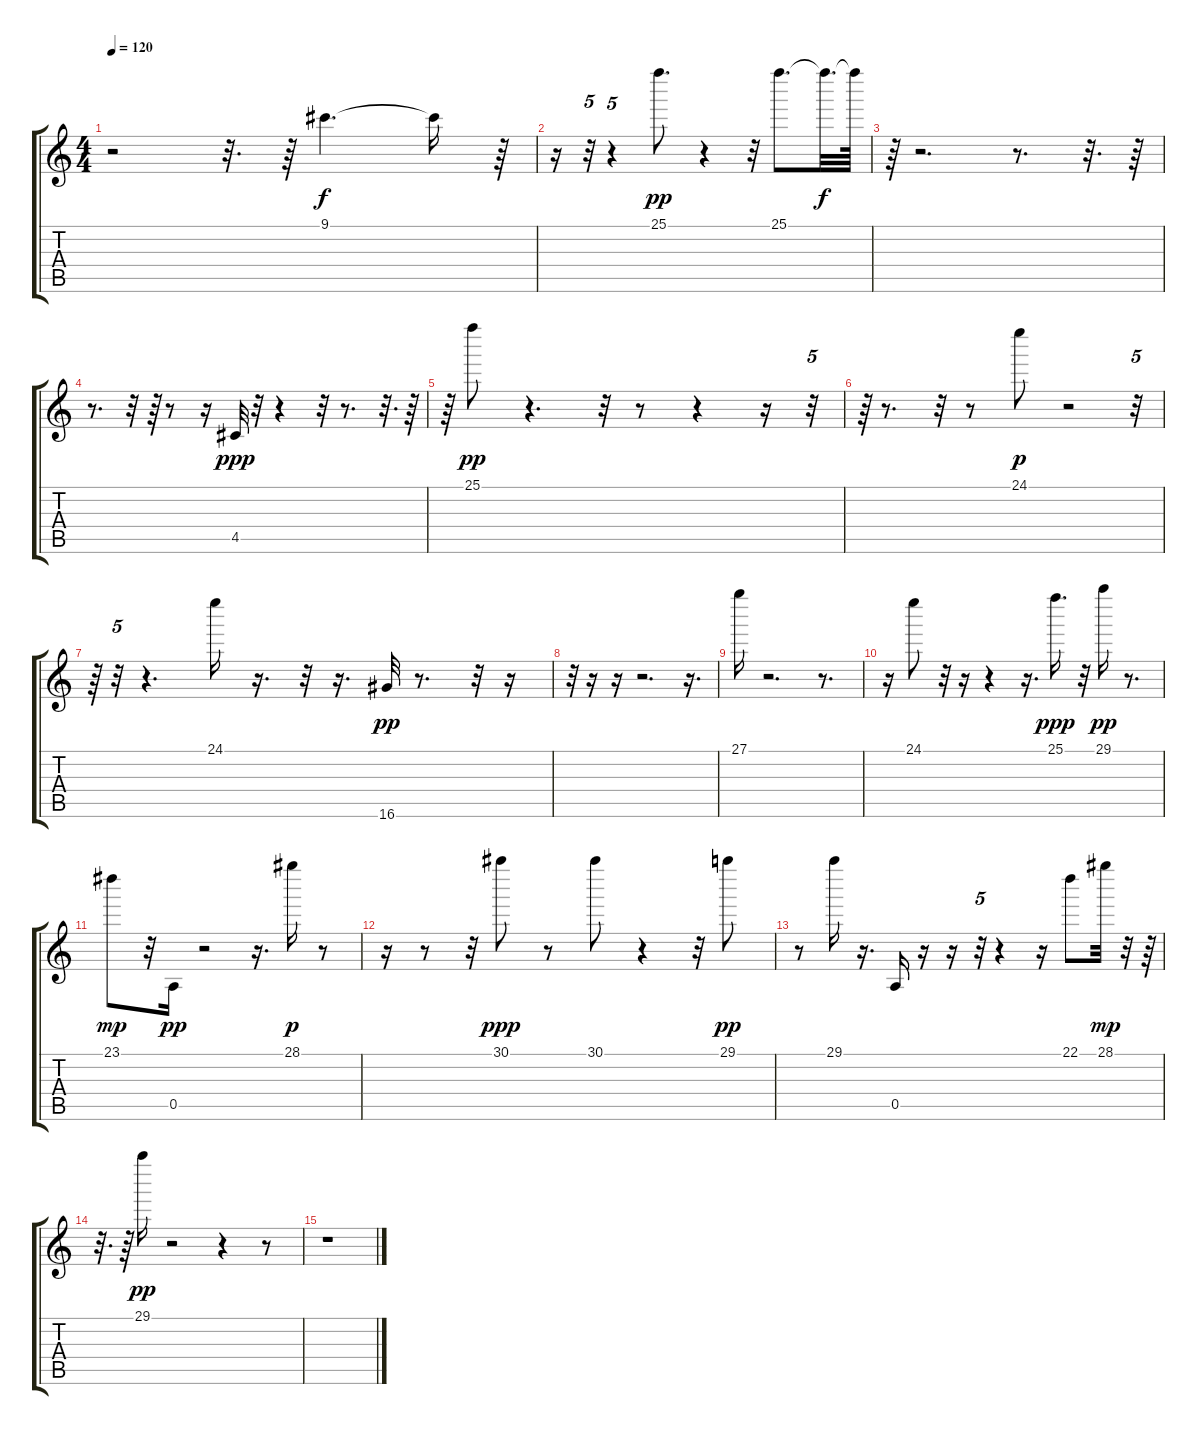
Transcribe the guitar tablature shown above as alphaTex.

\track "" {instrument acousticguitarsteel}
\staff {score tabs}
\tuning (E4 B3 G3 D3 A2 E2) {hide}
\ts (4 4)
\tempo 120
\clef g2
\ks c
r.2{dy p} r.32{d} r.64 9.1.4{d dy f} 9.1{t}.16 r.64 |
r.16 r.32{tu (5 4)} r.4{tu (5 4)} 25.1.8{d dy pp} r.4 r.32 25.1.8{d} 25.1{t}.32{d dy f} 25.1{t}.64 |
r.64 r.2{d} r.8{d} r.32{d} r.64 |
r.8{d} r.32 r.64 r.8 r.16 4.5.32{dy ppp} r.32 r.4 r.32 r.8{d} r.32{d} r.64 |
r.64 25.1.8{dy pp} r.4{d} r.32 r.8 r.4 r.16 r.32{tu (5 4)} |
r.64 r.8{d} r.32 r.8 24.1.8{dy p} r.2 r.32{tu (5 4)} |
r.64 r.32{tu (5 4)} r.4{d} 24.1.16 r.16{d} r.32 r.16{d} 16.6.32{dy pp} r.8{d} r.32 r.16 |
r.32 r.16 r.16 r.2{d} r.16{d} |
27.1.16 r.2{d} r.8{d} |
r.16 24.1.8 r.32 r.16 r.4 r.16{d} 25.1.16{d dy ppp} r.32 29.1.16{dy pp} r.8{d} |
23.1.8{dy mp} r.32 0.5.16{dy pp} r.2 r.16{d} 28.1.16{dy p} r.8 |
r.16 r.8 r.32 30.1.8{dy ppp} r.8 30.1.8 r.4 r.32 29.1.8{dy pp} |
r.8 29.1.16 r.16{d} 0.5.16 r.16 r.16 r.32{tu (5 4)} r.4 r.16 22.1.8 28.1.32{dy mp} r.32 r.64 |
r.32{d} r.64 29.1.16{dy pp} r.2 r.4 r.8 |
r.1
